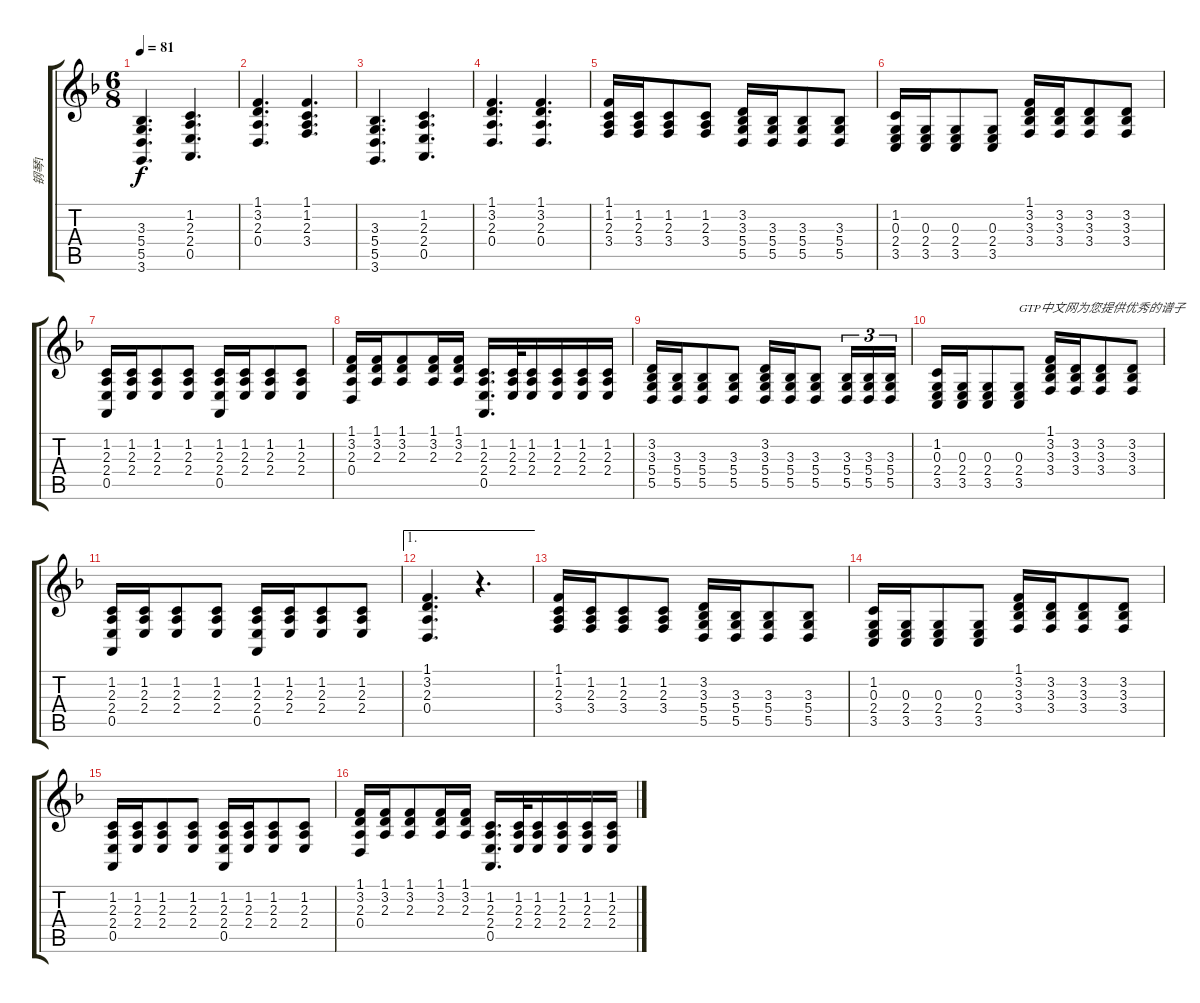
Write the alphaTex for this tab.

\track ("钢琴1" "钢琴1") {instrument electricgrandpiano}
\staff {score tabs}
\tuning (E4 B3 G3 D3 A2 E2) {hide}
\ts (6 8)
\tempo 81
\clef g2
\ks f
(3.3 5.4 5.5 3.6).4{d dy f} (1.2 2.3 2.4 0.5).4{d} |
(1.1 3.2 2.3 0.4).4{d} (1.1 1.2 2.3 3.4).4{d} |
(3.3 5.4 5.5 3.6).4{d} (1.2 2.3 2.4 0.5).4{d} |
(1.1 3.2 2.3 0.4).4{d} (1.1 3.2 2.3 0.4).4{d} |
(1.1 1.2 2.3 3.4).16 (1.2 2.3 3.4).16 (1.2 2.3 3.4).8 (1.2 2.3 3.4).8 (3.2 3.3 5.4 5.5).16 (3.3 5.4 5.5).16 (3.3 5.4 5.5).8 (3.3 5.4 5.5).8 |
(1.2 0.3 2.4 3.5).16 (0.3 2.4 3.5).16 (0.3 2.4 3.5).8 (0.3 2.4 3.5).8 (1.1 3.2 3.3 3.4).16 (3.2 3.3 3.4).16 (3.2 3.3 3.4).8 (3.2 3.3 3.4).8 |
(1.2 2.3 2.4 0.5).16 (1.2 2.3 2.4).16 (1.2 2.3 2.4).8 (1.2 2.3 2.4).8 (1.2 2.3 2.4 0.5).16 (1.2 2.3 2.4).16 (1.2 2.3 2.4).8 (1.2 2.3 2.4).8 |
(1.1 3.2 2.3 0.4).16 (1.1 3.2 2.3).16 (1.1 3.2 2.3).8 (1.1 3.2 2.3).16 (1.1 3.2 2.3).16 (1.2 2.3 2.4 0.5).16{d} (1.2 2.3 2.4).32 (1.2 2.3 2.4).16 (1.2 2.3 2.4).16 (1.2 2.3 2.4).16 (1.2 2.3 2.4).16 |
(3.2 3.3 5.4 5.5).16 (3.3 5.4 5.5).16 (3.3 5.4 5.5).8 (3.3 5.4 5.5).8 (3.2 3.3 5.4 5.5).16 (3.3 5.4 5.5).16 (3.3 5.4 5.5).8 (3.3 5.4 5.5).16{tu (3 2)} (3.3 5.4 5.5).16{tu (3 2)} (3.3 5.4 5.5).16{tu (3 2)} |
(1.2 0.3 2.4 3.5).16 (0.3 2.4 3.5).16 (0.3 2.4 3.5).8 (0.3 2.4 3.5).8{txt "GTP中文网为您提供优秀的谱子"} (1.1 3.2 3.3 3.4).16 (3.2 3.3 3.4).16 (3.2 3.3 3.4).8 (3.2 3.3 3.4).8 |
(1.2 2.3 2.4 0.5).16 (1.2 2.3 2.4).16 (1.2 2.3 2.4).8 (1.2 2.3 2.4).8 (1.2 2.3 2.4 0.5).16 (1.2 2.3 2.4).16 (1.2 2.3 2.4).8 (1.2 2.3 2.4).8 |
\ae 1
(1.1 3.2 2.3 0.4).4{d} r.4{d} |
(1.1 1.2 2.3 3.4).16 (1.2 2.3 3.4).16 (1.2 2.3 3.4).8 (1.2 2.3 3.4).8 (3.2 3.3 5.4 5.5).16 (3.3 5.4 5.5).16 (3.3 5.4 5.5).8 (3.3 5.4 5.5).8 |
(1.2 0.3 2.4 3.5).16 (0.3 2.4 3.5).16 (0.3 2.4 3.5).8 (0.3 2.4 3.5).8 (1.1 3.2 3.3 3.4).16 (3.2 3.3 3.4).16 (3.2 3.3 3.4).8 (3.2 3.3 3.4).8 |
(1.2 2.3 2.4 0.5).16 (1.2 2.3 2.4).16 (1.2 2.3 2.4).8 (1.2 2.3 2.4).8 (1.2 2.3 2.4 0.5).16 (1.2 2.3 2.4).16 (1.2 2.3 2.4).8 (1.2 2.3 2.4).8 |
(1.1 3.2 2.3 0.4).16 (1.1 3.2 2.3).16 (1.1 3.2 2.3).8 (1.1 3.2 2.3).16 (1.1 3.2 2.3).16 (1.2 2.3 2.4 0.5).16{d} (1.2 2.3 2.4).32 (1.2 2.3 2.4).16 (1.2 2.3 2.4).16 (1.2 2.3 2.4).16 (1.2 2.3 2.4).16
